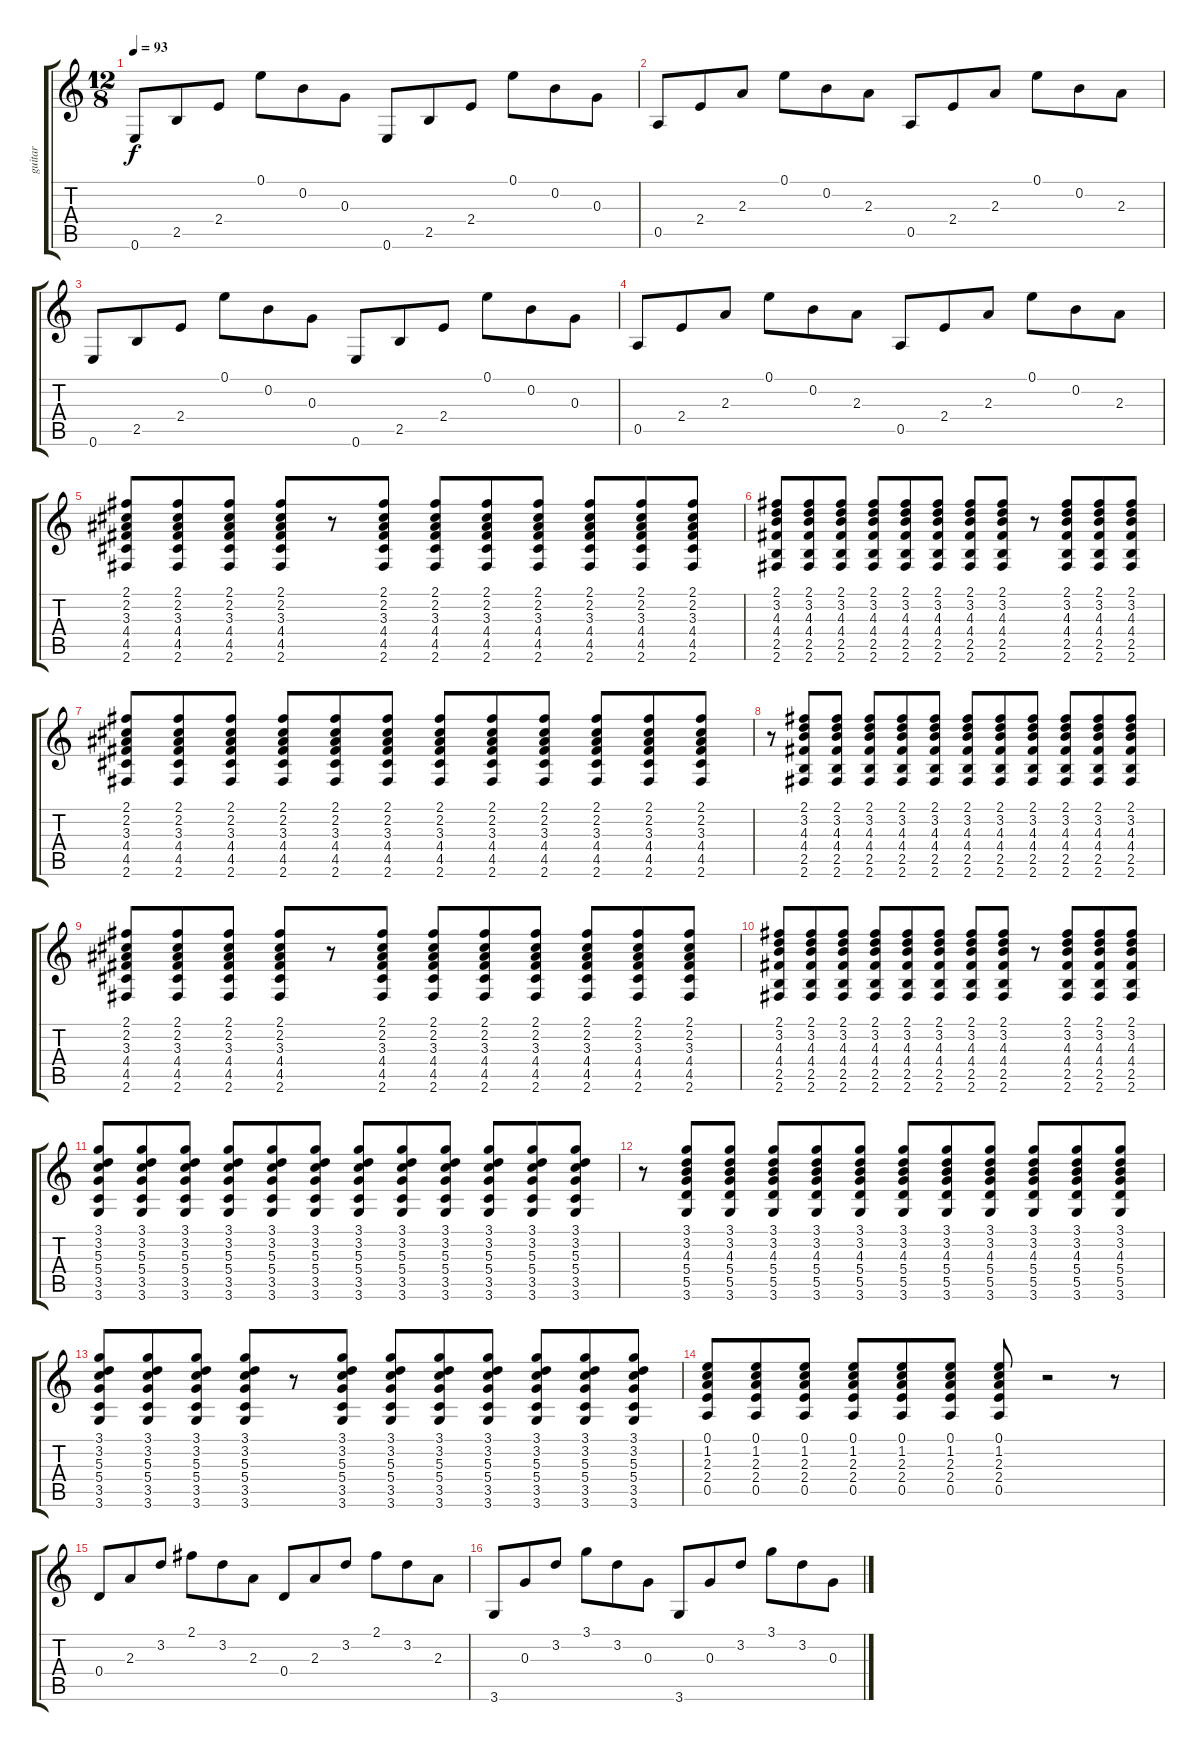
\track ("guitar" "guitar") {instrument acousticguitarsteel}
\staff {score tabs}
\tuning (E4 B3 G3 D3 A2 E2) {hide}
\ts (12 8)
\tempo 93
\clef g2
\ks c
0.6.8{dy f} 2.5.8 2.4.8 0.1.8 0.2.8 0.3.8 0.6.8 2.5.8 2.4.8 0.1.8 0.2.8 0.3.8 |
0.5.8 2.4.8 2.3.8 0.1.8 0.2.8 2.3.8 0.5.8 2.4.8 2.3.8 0.1.8 0.2.8 2.3.8 |
0.6.8 2.5.8 2.4.8 0.1.8 0.2.8 0.3.8 0.6.8 2.5.8 2.4.8 0.1.8 0.2.8 0.3.8 |
0.5.8 2.4.8 2.3.8 0.1.8 0.2.8 2.3.8 0.5.8 2.4.8 2.3.8 0.1.8 0.2.8 2.3.8 |
(2.1 2.2 3.3 4.4 4.5 2.6).8 (2.1 2.2 3.3 4.4 4.5 2.6).8 (2.1 2.2 3.3 4.4 4.5 2.6).8 (2.1 2.2 3.3 4.4 4.5 2.6).8 r.8 (2.1 2.2 3.3 4.4 4.5 2.6).8 (2.1 2.2 3.3 4.4 4.5 2.6).8 (2.1 2.2 3.3 4.4 4.5 2.6).8 (2.1 2.2 3.3 4.4 4.5 2.6).8 (2.1 2.2 3.3 4.4 4.5 2.6).8 (2.1 2.2 3.3 4.4 4.5 2.6).8 (2.1 2.2 3.3 4.4 4.5 2.6).8 |
(2.1 3.2 4.3 4.4 2.5 2.6).8 (2.1 3.2 4.3 4.4 2.5 2.6).8 (2.1 3.2 4.3 4.4 2.5 2.6).8 (2.1 3.2 4.3 4.4 2.5 2.6).8 (2.1 3.2 4.3 4.4 2.5 2.6).8 (2.1 3.2 4.3 4.4 2.5 2.6).8 (2.1 3.2 4.3 4.4 2.5 2.6).8 (2.1 3.2 4.3 4.4 2.5 2.6).8 r.8 (2.1 3.2 4.3 4.4 2.5 2.6).8 (2.1 3.2 4.3 4.4 2.5 2.6).8 (2.1 3.2 4.3 4.4 2.5 2.6).8 |
(2.1 2.2 3.3 4.4 4.5 2.6).8 (2.1 2.2 3.3 4.4 4.5 2.6).8 (2.1 2.2 3.3 4.4 4.5 2.6).8 (2.1 2.2 3.3 4.4 4.5 2.6).8 (2.1 2.2 3.3 4.4 4.5 2.6).8 (2.1 2.2 3.3 4.4 4.5 2.6).8 (2.1 2.2 3.3 4.4 4.5 2.6).8 (2.1 2.2 3.3 4.4 4.5 2.6).8 (2.1 2.2 3.3 4.4 4.5 2.6).8 (2.1 2.2 3.3 4.4 4.5 2.6).8 (2.1 2.2 3.3 4.4 4.5 2.6).8 (2.1 2.2 3.3 4.4 4.5 2.6).8 |
r.8 (2.1 3.2 4.3 4.4 2.5 2.6).8 (2.1 3.2 4.3 4.4 2.5 2.6).8 (2.1 3.2 4.3 4.4 2.5 2.6).8 (2.1 3.2 4.3 4.4 2.5 2.6).8 (2.1 3.2 4.3 4.4 2.5 2.6).8 (2.1 3.2 4.3 4.4 2.5 2.6).8 (2.1 3.2 4.3 4.4 2.5 2.6).8 (2.1 3.2 4.3 4.4 2.5 2.6).8 (2.1 3.2 4.3 4.4 2.5 2.6).8 (2.1 3.2 4.3 4.4 2.5 2.6).8 (2.1 3.2 4.3 4.4 2.5 2.6).8 |
(2.1 2.2 3.3 4.4 4.5 2.6).8 (2.1 2.2 3.3 4.4 4.5 2.6).8 (2.1 2.2 3.3 4.4 4.5 2.6).8 (2.1 2.2 3.3 4.4 4.5 2.6).8 r.8 (2.1 2.2 3.3 4.4 4.5 2.6).8 (2.1 2.2 3.3 4.4 4.5 2.6).8 (2.1 2.2 3.3 4.4 4.5 2.6).8 (2.1 2.2 3.3 4.4 4.5 2.6).8 (2.1 2.2 3.3 4.4 4.5 2.6).8 (2.1 2.2 3.3 4.4 4.5 2.6).8 (2.1 2.2 3.3 4.4 4.5 2.6).8 |
(2.1 3.2 4.3 4.4 2.5 2.6).8 (2.1 3.2 4.3 4.4 2.5 2.6).8 (2.1 3.2 4.3 4.4 2.5 2.6).8 (2.1 3.2 4.3 4.4 2.5 2.6).8 (2.1 3.2 4.3 4.4 2.5 2.6).8 (2.1 3.2 4.3 4.4 2.5 2.6).8 (2.1 3.2 4.3 4.4 2.5 2.6).8 (2.1 3.2 4.3 4.4 2.5 2.6).8 r.8 (2.1 3.2 4.3 4.4 2.5 2.6).8 (2.1 3.2 4.3 4.4 2.5 2.6).8 (2.1 3.2 4.3 4.4 2.5 2.6).8 |
(3.1 3.2 5.3 5.4 3.5 3.6).8 (3.1 3.2 5.3 5.4 3.5 3.6).8 (3.1 3.2 5.3 5.4 3.5 3.6).8 (3.1 3.2 5.3 5.4 3.5 3.6).8 (3.1 3.2 5.3 5.4 3.5 3.6).8 (3.1 3.2 5.3 5.4 3.5 3.6).8 (3.1 3.2 5.3 5.4 3.5 3.6).8 (3.1 3.2 5.3 5.4 3.5 3.6).8 (3.1 3.2 5.3 5.4 3.5 3.6).8 (3.1 3.2 5.3 5.4 3.5 3.6).8 (3.1 3.2 5.3 5.4 3.5 3.6).8 (3.1 3.2 5.3 5.4 3.5 3.6).8 |
r.8 (3.1 3.2 4.3 5.4 5.5 3.6).8 (3.1 3.2 4.3 5.4 5.5 3.6).8 (3.1 3.2 4.3 5.4 5.5 3.6).8 (3.1 3.2 4.3 5.4 5.5 3.6).8 (3.1 3.2 4.3 5.4 5.5 3.6).8 (3.1 3.2 4.3 5.4 5.5 3.6).8 (3.1 3.2 4.3 5.4 5.5 3.6).8 (3.1 3.2 4.3 5.4 5.5 3.6).8 (3.1 3.2 4.3 5.4 5.5 3.6).8 (3.1 3.2 4.3 5.4 5.5 3.6).8 (3.1 3.2 4.3 5.4 5.5 3.6).8 |
(3.1 3.2 5.3 5.4 3.5 3.6).8 (3.1 3.2 5.3 5.4 3.5 3.6).8 (3.1 3.2 5.3 5.4 3.5 3.6).8 (3.1 3.2 5.3 5.4 3.5 3.6).8 r.8 (3.1 3.2 5.3 5.4 3.5 3.6).8 (3.1 3.2 5.3 5.4 3.5 3.6).8 (3.1 3.2 5.3 5.4 3.5 3.6).8 (3.1 3.2 5.3 5.4 3.5 3.6).8 (3.1 3.2 5.3 5.4 3.5 3.6).8 (3.1 3.2 5.3 5.4 3.5 3.6).8 (3.1 3.2 5.3 5.4 3.5 3.6).8 |
(0.1 1.2 2.3 2.4 0.5).8 (0.1 1.2 2.3 2.4 0.5).8 (0.1 1.2 2.3 2.4 0.5).8 (0.1 1.2 2.3 2.4 0.5).8 (0.1 1.2 2.3 2.4 0.5).8 (0.1 1.2 2.3 2.4 0.5).8 (0.1 1.2 2.3 2.4 0.5).8 r.2 r.8 |
0.4.8 2.3.8 3.2.8 2.1.8 3.2.8 2.3.8 0.4.8 2.3.8 3.2.8 2.1.8 3.2.8 2.3.8 |
3.6.8 0.3.8 3.2.8 3.1.8 3.2.8 0.3.8 3.6.8 0.3.8 3.2.8 3.1.8 3.2.8 0.3.8
